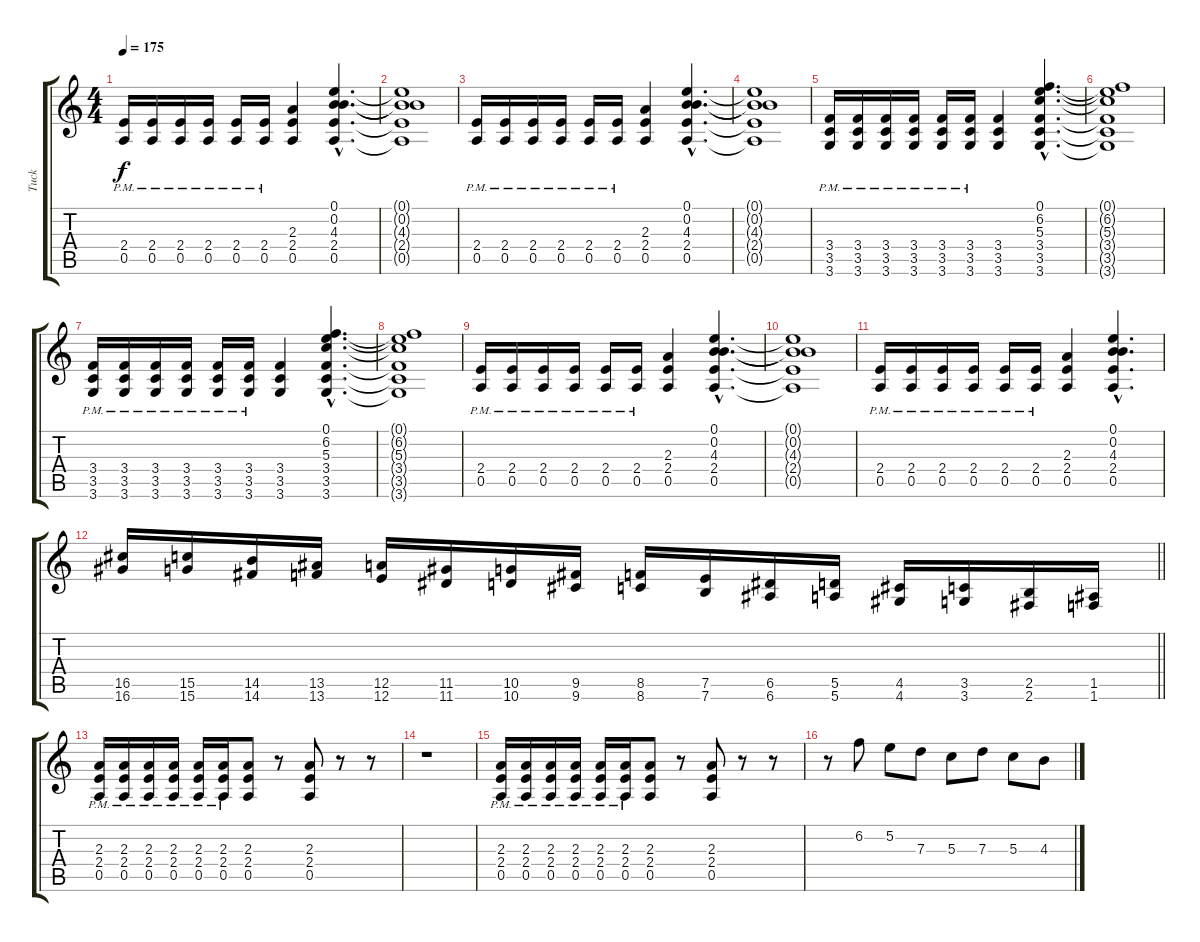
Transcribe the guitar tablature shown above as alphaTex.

\track ("Tuck" "Tuck") {instrument distortionguitar}
\staff {score tabs}
\tuning (E4 B3 G3 D3 A2 E2) {hide}
\ts (4 4)
\tempo 175
\clef g2
\ks c
(2.4{pm} 0.5{pm}).16{dy f} (2.4{pm} 0.5{pm}).16 (2.4{pm} 0.5{pm}).16 (2.4{pm} 0.5{pm}).16 (2.4{pm} 0.5{pm}).16 (2.4{pm} 0.5{pm}).16 (2.3 2.4 0.5).4 (0.1{hac} 0.2{hac} 4.3{hac} 2.4{hac} 0.5{hac}).4{d} |
(0.1{t} 0.2{t} 4.3{t} 2.4{t} 0.5{t}).1 |
(2.4{pm} 0.5{pm}).16 (2.4{pm} 0.5{pm}).16 (2.4{pm} 0.5{pm}).16 (2.4{pm} 0.5{pm}).16 (2.4{pm} 0.5{pm}).16 (2.4{pm} 0.5{pm}).16 (2.3 2.4 0.5).4 (0.1{hac} 0.2{hac} 4.3{hac} 2.4{hac} 0.5{hac}).4{d} |
(0.1{t} 0.2{t} 4.3{t} 2.4{t} 0.5{t}).1 |
(3.4{pm} 3.5{pm} 3.6{pm}).16 (3.4{pm} 3.5{pm} 3.6{pm}).16 (3.4{pm} 3.5{pm} 3.6{pm}).16 (3.4{pm} 3.5{pm} 3.6{pm}).16 (3.4{pm} 3.5{pm} 3.6{pm}).16 (3.4{pm} 3.5{pm} 3.6{pm}).16 (3.4 3.5 3.6).4 (0.1{hac} 6.2{hac} 5.3{hac} 3.4{hac} 3.5{hac} 3.6{hac}).4{d} |
(0.1{t} 6.2{t} 5.3{t} 3.4{t} 3.5{t} 3.6{t}).1 |
(3.4{pm} 3.5{pm} 3.6{pm}).16 (3.4{pm} 3.5{pm} 3.6{pm}).16 (3.4{pm} 3.5{pm} 3.6{pm}).16 (3.4{pm} 3.5{pm} 3.6{pm}).16 (3.4{pm} 3.5{pm} 3.6{pm}).16 (3.4{pm} 3.5{pm} 3.6{pm}).16 (3.4 3.5 3.6).4 (0.1{hac} 6.2{hac} 5.3{hac} 3.4{hac} 3.5{hac} 3.6{hac}).4{d} |
(0.1{t} 6.2{t} 5.3{t} 3.4{t} 3.5{t} 3.6{t}).1 |
(2.4{pm} 0.5{pm}).16 (2.4{pm} 0.5{pm}).16 (2.4{pm} 0.5{pm}).16 (2.4{pm} 0.5{pm}).16 (2.4{pm} 0.5{pm}).16 (2.4{pm} 0.5{pm}).16 (2.3 2.4 0.5).4 (0.1{hac} 0.2{hac} 4.3{hac} 2.4{hac} 0.5{hac}).4{d} |
(0.1{t} 0.2{t} 4.3{t} 2.4{t} 0.5{t}).1 |
(2.4{pm} 0.5{pm}).16 (2.4{pm} 0.5{pm}).16 (2.4{pm} 0.5{pm}).16 (2.4{pm} 0.5{pm}).16 (2.4{pm} 0.5{pm}).16 (2.4{pm} 0.5{pm}).16 (2.3 2.4 0.5).4 (0.1{hac} 0.2{hac} 4.3{hac} 2.4{hac} 0.5{hac}).4{d} |
\barLineRight lightlight
(16.5 16.6).16{instrument guitarfretnoise} (15.5 15.6).16 (14.5 14.6).16 (13.5 13.6).16 (12.5 12.6).16 (11.5 11.6).16 (10.5 10.6).16 (9.5 9.6).16 (8.5 8.6).16 (7.5 7.6).16 (6.5 6.6).16 (5.5 5.6).16 (4.5 4.6).16 (3.5 3.6).16 (2.5 2.6).16 (1.5 1.6).16 |
(2.3{pm} 2.4{pm} 0.5{pm}).16{instrument distortionguitar} (2.3{pm} 2.4{pm} 0.5{pm}).16 (2.3{pm} 2.4{pm} 0.5{pm}).16 (2.3{pm} 2.4{pm} 0.5{pm}).16 (2.3{pm} 2.4{pm} 0.5{pm}).16 (2.3{pm} 2.4{pm} 0.5{pm}).16 (2.3 2.4 0.5).8 r.8 (2.3 2.4 0.5).8 r.8 r.8 |
r.1 |
(2.3{pm} 2.4{pm} 0.5{pm}).16 (2.3{pm} 2.4{pm} 0.5{pm}).16 (2.3{pm} 2.4{pm} 0.5{pm}).16 (2.3{pm} 2.4{pm} 0.5{pm}).16 (2.3{pm} 2.4{pm} 0.5{pm}).16 (2.3{pm} 2.4{pm} 0.5{pm}).16 (2.3 2.4 0.5).8 r.8 (2.3 2.4 0.5).8 r.8 r.8 |
r.8 6.2.8 5.2.8 7.3.8 5.3.8 7.3.8 5.3.8 4.3.8
